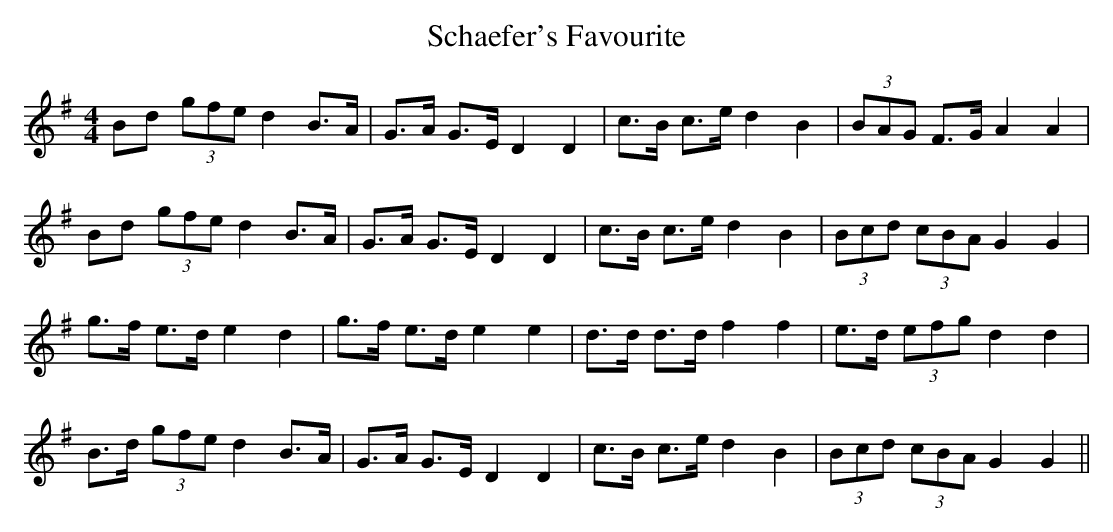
X:1
T:Schaefer's Favourite
M:4/4
L:1/8
K:G
Bd (3gfe d2 B>A|G>A G>E D2 D2|c>B c>e d2 B2|(3BAG F>G A2 A2|
Bd (3gfe d2 B>A|G>A G>E D2 D2|c>B c>e d2 B2|(3Bcd (3cBA G2 G2|
g>f e>d e2 d2|g>f e>d e2 e2|d>d d>d f2 f2|e>d (3efg d2 d2|
B>d (3gfe d2 B>A|G>A G>E D2 D2|c>B c>e d2 B2|(3Bcd (3cBA G2 G2||
